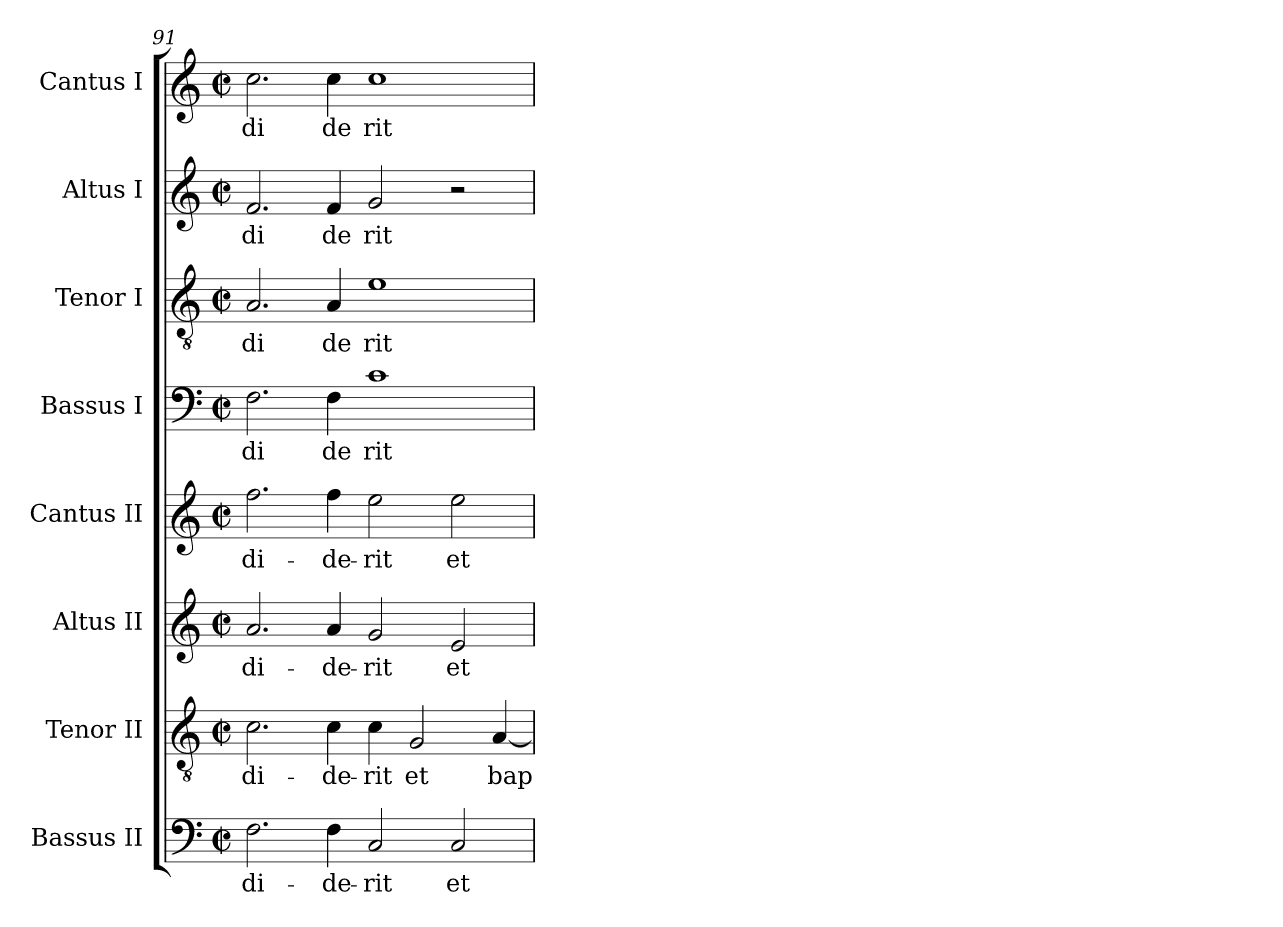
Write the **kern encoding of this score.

**kern	**text	**kern	**text	**kern	**text	**kern	**text	**kern	**text	**kern	**text	**kern	**text	**kern	**text
*part8	*part8	*part7	*part7	*part6	*part6	*part5	*part5	*part4	*part4	*part3	*part3	*part2	*part2	*part1	*part1
*staff8	*staff8	*staff7	*staff7	*staff6	*staff6	*staff5	*staff5	*staff4	*staff4	*staff3	*staff3	*staff2	*staff2	*staff1	*staff1
*I"Bassus II	*	*I"Tenor II	*	*I"Altus II	*	*I"Cantus II	*	*I"Bassus I	*	*I"Tenor I	*	*I"Altus I	*	*I"Cantus I	*
*clefF4	*	*clefGv2	*	*clefG2	*	*clefG2	*	*clefF4	*	*clefGv2	*	*clefG2	*	*clefG2	*
*M2/2	*	*M2/2	*	*M2/2	*	*M2/2	*	*M2/2	*	*M2/2	*	*M2/2	*	*M2/2	*
*met(c|)	*	*met(c|)	*	*met(c|)	*	*met(c|)	*	*met(c|)	*	*met(c|)	*	*met(c|)	*	*met(c|)	*
=91	=91	=91	=91	=91	=91	=91	=91	=91	=91	=91	=91	=91	=91	=91	=91
!	!LO:LY:b:cj	!	!LO:LY:b:cj	!	!LO:LY:b:cj	!	!LO:LY:b:cj	!	!LO:LY:b:cj	!	!LO:LY:b:cj	!	!LO:LY:b:cj	!	!LO:LY:b:cj
2.F\	-di-	2.c\	-di-	2.a/	-di-	2.ff\	-di-	2.F\	di	2.A/	di	2.f/	di	2.cc\	di
!	!LO:LY:b:cj	!	!LO:LY:b:cj	!	!LO:LY:b:cj	!	!LO:LY:b:cj	!	!LO:LY:b:cj	!	!LO:LY:b:cj	!	!LO:LY:b:cj	!	!LO:LY:b:cj
4F\	-de-	4c\	-de-	4a/	-de-	4ff\	-de-	4F\	de	4A/	de	4f/	de	4cc\	de
!	!LO:LY:b:cj	!	!LO:LY:b:cj	!	!LO:LY:b:cj	!	!LO:LY:b:cj	!	!LO:LY:b:cj	!	!LO:LY:b:cj	!	!LO:LY:b:cj	!	!LO:LY:b:cj
2C/	-rit	4c\	-rit	2g/	-rit	2ee\	-rit	1c	rit	1e	rit	2g/	rit	1cc	rit
!	!	!	!LO:LY:b:cj	!	!	!	!	!	!	!	!	!	!	!	!
.	.	2G/	et	.	.	.	.	.	.	.	.	.	.	.	.
!	!LO:LY:b:cj	!	!	!	!LO:LY:b:cj	!	!LO:LY:b:cj	!	!	!	!	!	!	!	!
2C/	et	.	.	2e/	et	2ee\	et	.	.	.	.	2r	.	.	.
!	!	!	!LO:LY:b	!	!	!	!	!	!	!	!	!	!	!	!
.	.	[<4A/	bap-	.	.	.	.	.	.	.	.	.	.	.	.
=	=	=	=	=	=	=	=	=	=	=	=	=	=	=	=
*-	*-	*-	*-	*-	*-	*-	*-	*-	*-	*-	*-	*-	*-	*-	*-
